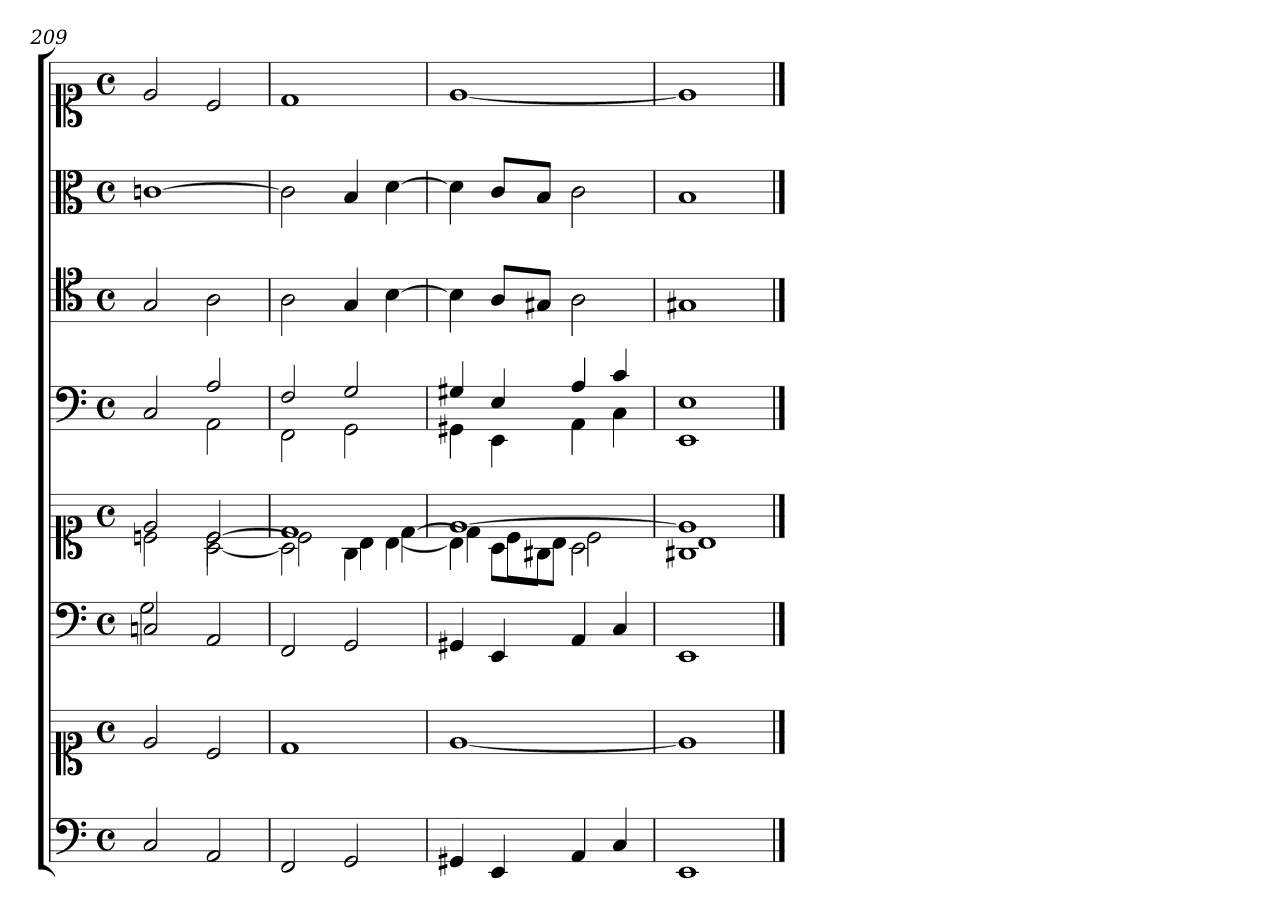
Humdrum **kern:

**kern	**kern	**kern	**kern	**kern	**kern	**kern	**kern
*part6	*part6	*part5	*part5	*part4	*part3	*part2	*part1
*staff8	*staff7	*staff6	*staff5	*staff4	*staff3	*staff2	*staff1
*clefF4	*clefC1	*clefF4	*clefC1	*clefF4	*clefC4	*clefC3	*clefC1
*k[]	*k[]	*k[]	*k[]	*k[]	*k[]	*k[]	*k[]
*M4/4	*M4/4	*M4/4	*M4/4	*M4/4	*M4/4	*M4/4	*M4/4
*met(c)	*met(c)	*met(c)	*met(c)	*met(c)	*met(c)	*met(c)	*met(c)
=209	=209	=209	=209	=209	=209	=209	=209
*	*	*^	*^	*^	*	*	*
*	*	*	*	*	*^	*	*	*	*	*
2C	2e	2Cn	2G	2e	2ryy	2cn\	2C	2ryy	2G	[1cn	2e
2AA	2c	2AA	2ryy	2c	[2A	[2c\	2A	2AA	2A	.	2c
*	*	*v	*v	*	*	*	*	*	*	*	*
=210	=210	=210	=210	=210	=210	=210	=210	=210	=210	=210
2FF	1d	2FF	1d	2A]	2c\]	2F	2FF	2A	2c]	1d
2GG	.	2GG	.	4G	4B\	2G	2GG	4G	4B	.
.	.	.	.	[4B	[4d\	.	.	[4B	[4d	.
=211	=211	=211	=211	=211	=211	=211	=211	=211	=211	=211
4GG#X	[1e	4GG#X	[1e	4B]	4d\]	4G#X	4GG#X	4B]	4d]	[1e
4EE	.	4EE	.	8AL	8c\L	4E	4EE	8AL	8cL	.
.	.	.	.	8G#XJ	8B\J	.	.	8G#XJ	8BJ	.
4AA	.	4AA	.	2A	2c\	4A	4AA	2A	2c	.
4C	.	4C	.	.	.	4c	4C	.	.	.
=212	=212	=212	=212	=212	=212	=212	=212	=212	=212	=212
1EE	1e]	1EE	1e]	1G#X	1B\	1E	1EE	1G#X	1B	1e]
*	*	*	*v	*v	*v	*	*	*	*	*
*	*	*	*	*v	*v	*	*	*
==	==	==	==	==	==	==	==
*-	*-	*-	*-	*-	*-	*-	*-
